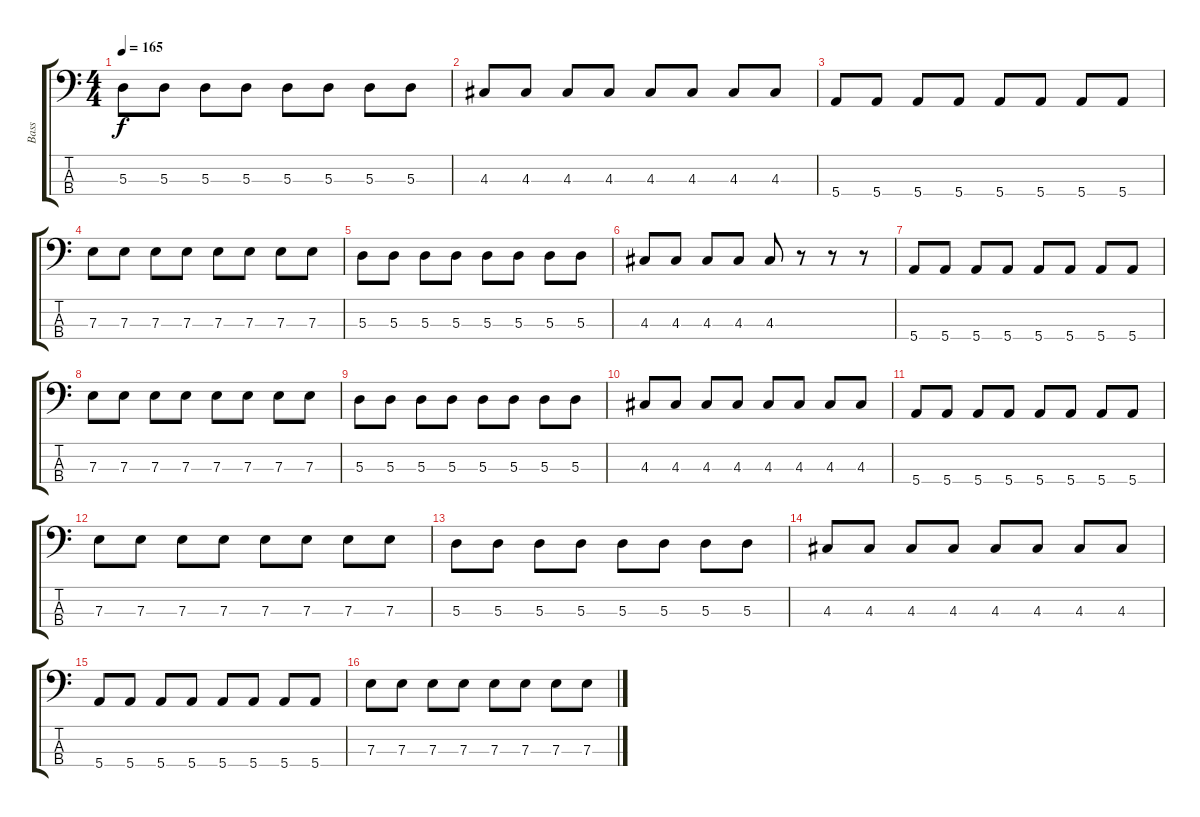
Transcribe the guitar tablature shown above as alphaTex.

\track ("Bass" "Bass") {instrument electricbassfinger}
\staff {score tabs}
\tuning (G2 D2 A1 E1) {hide}
\ts (4 4)
\tempo 165
\clef f4
\ks c
5.3.8{dy f} 5.3.8 5.3.8 5.3.8 5.3.8 5.3.8 5.3.8 5.3.8 |
4.3.8 4.3.8 4.3.8 4.3.8 4.3.8 4.3.8 4.3.8 4.3.8 |
5.4.8 5.4.8 5.4.8 5.4.8 5.4.8 5.4.8 5.4.8 5.4.8 |
7.3.8 7.3.8 7.3.8 7.3.8 7.3.8 7.3.8 7.3.8 7.3.8 |
5.3.8 5.3.8 5.3.8 5.3.8 5.3.8 5.3.8 5.3.8 5.3.8 |
4.3.8 4.3.8 4.3.8 4.3.8 4.3.8 r.8 r.8 r.8 |
5.4.8 5.4.8 5.4.8 5.4.8 5.4.8 5.4.8 5.4.8 5.4.8 |
7.3.8 7.3.8 7.3.8 7.3.8 7.3.8 7.3.8 7.3.8 7.3.8 |
5.3.8 5.3.8 5.3.8 5.3.8 5.3.8 5.3.8 5.3.8 5.3.8 |
4.3.8 4.3.8 4.3.8 4.3.8 4.3.8 4.3.8 4.3.8 4.3.8 |
5.4.8 5.4.8 5.4.8 5.4.8 5.4.8 5.4.8 5.4.8 5.4.8 |
7.3.8 7.3.8 7.3.8 7.3.8 7.3.8 7.3.8 7.3.8 7.3.8 |
5.3.8 5.3.8 5.3.8 5.3.8 5.3.8 5.3.8 5.3.8 5.3.8 |
4.3.8 4.3.8 4.3.8 4.3.8 4.3.8 4.3.8 4.3.8 4.3.8 |
5.4.8 5.4.8 5.4.8 5.4.8 5.4.8 5.4.8 5.4.8 5.4.8 |
7.3.8 7.3.8 7.3.8 7.3.8 7.3.8 7.3.8 7.3.8 7.3.8
